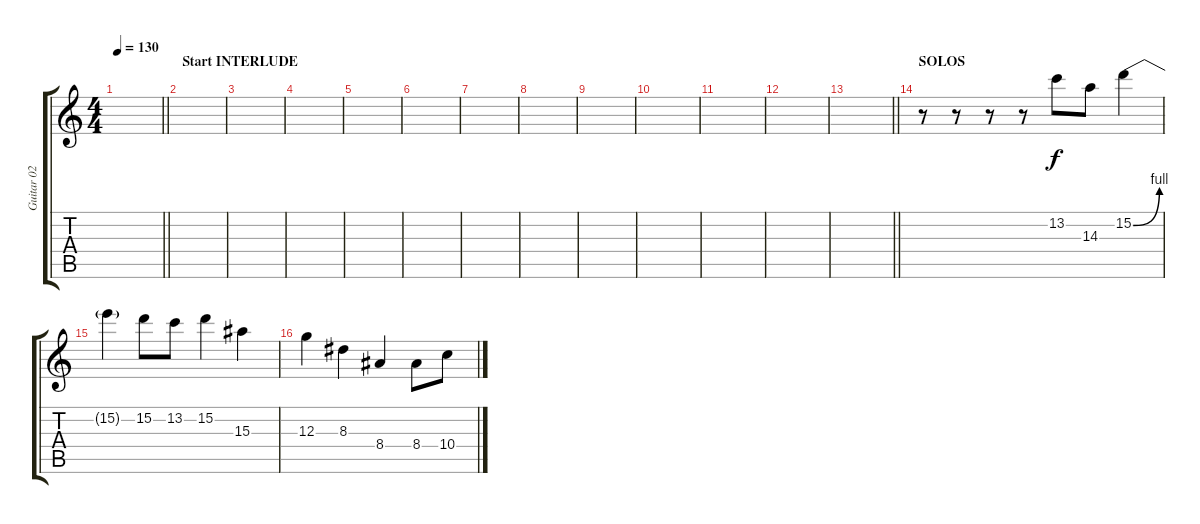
\track ("Guitar 02" "Guitar 02") {mute instrument distortionguitar}
\staff {score tabs}
\tuning (E4 B3 G3 D3 A2 D2) {hide}
\ts (4 4)
\tempo 130
\clef g2
\barLineRight lightlight
\ks c
|
\section ("" "Start INTERLUDE")
|
|
|
|
|
|
|
|
|
|
|
\barLineRight lightlight
|
\section ("" "SOLOS")
r.8{instrument overdrivenguitar} r.8 r.8 r.8 13.2.8 14.3.8 15.2{be (bend 0 0 60 4)}.4 |
15.2{t}.4 15.2.8 13.2.8 15.2.4 15.3.4 |
12.3.4 8.3.4 8.4.4 8.4.8 10.4.8
